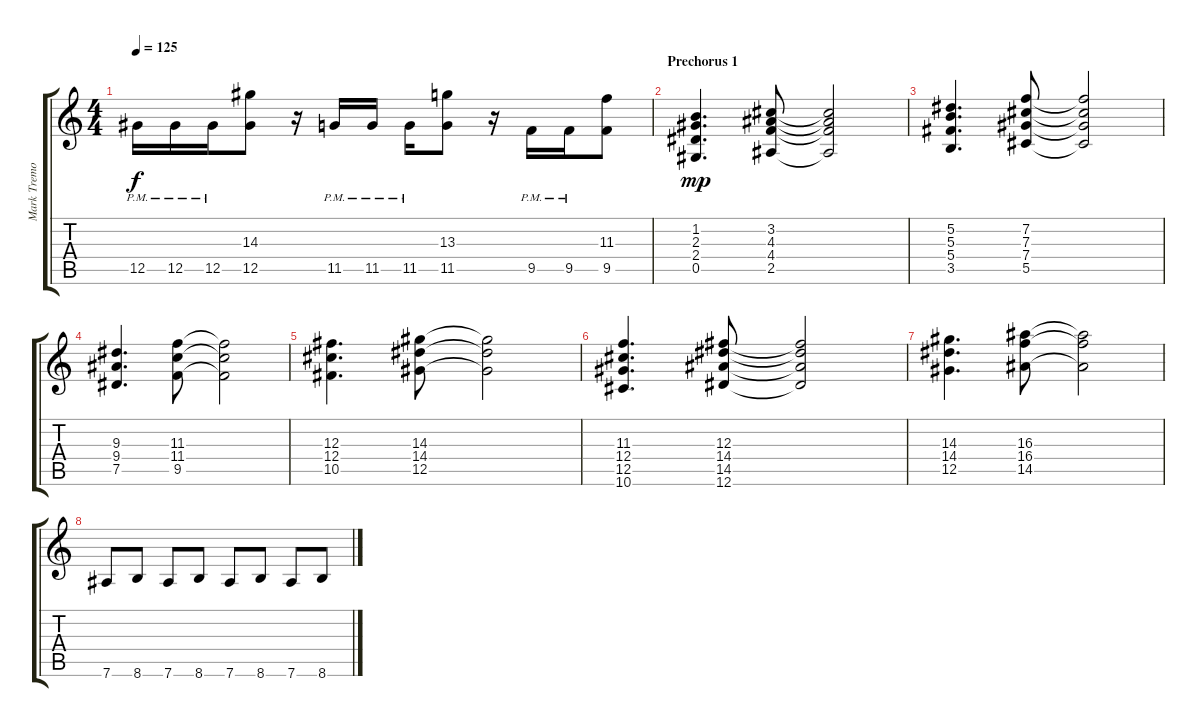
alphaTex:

\track ("Mark Tremonti - Lead Guitar" "Mark Tremo") {instrument distortionguitar}
\staff {score tabs}
\tuning (Eb4 Bb3 Gb3 Db3 Ab2 Eb2) {hide}
\ts (4 4)
\tempo 125
\clef g2
\ks c
12.5{pm}.16{dy f} 12.5{pm}.16 12.5{pm}.16 (14.3 12.5).8 r.16 11.5{pm}.16 11.5{pm}.16 11.5{pm}.16 (13.3 11.5).8 r.16 9.5{pm}.16 9.5{pm}.16 (11.3 9.5).8 |
\section ("" "Prechorus 1")
(1.2 2.3 2.4 0.5).4{d dy mp} (3.2 4.3 4.4 2.5).8 (3.2{t} 4.3{t} 4.4{t} 2.5{t}).2 |
(5.2 5.3 5.4 3.5).4{d} (7.2 7.3 7.4 5.5).8 (7.2{t} 7.3{t} 7.4{t} 5.5{t}).2 |
(9.3 9.4 7.5).4{d} (11.3 11.4 9.5).8 (11.3{t} 11.4{t} 9.5{t}).2 |
(12.3 12.4 10.5).4{d} (14.3 14.4 12.5).8 (14.3{t} 14.4{t} 12.5{t}).2 |
(11.3 12.4 12.5 10.6).4{d} (12.3 14.4 14.5 12.6).8 (12.3{t} 14.4{t} 14.5{t} 12.6{t}).2 |
(14.3 14.4 12.5).4{d} (16.3 16.4 14.5).8 (16.3{t} 16.4{t} 14.5{t}).2 |
7.6.8 8.6.8 7.6.8 8.6.8 7.6.8 8.6.8 7.6.8 8.6.8
